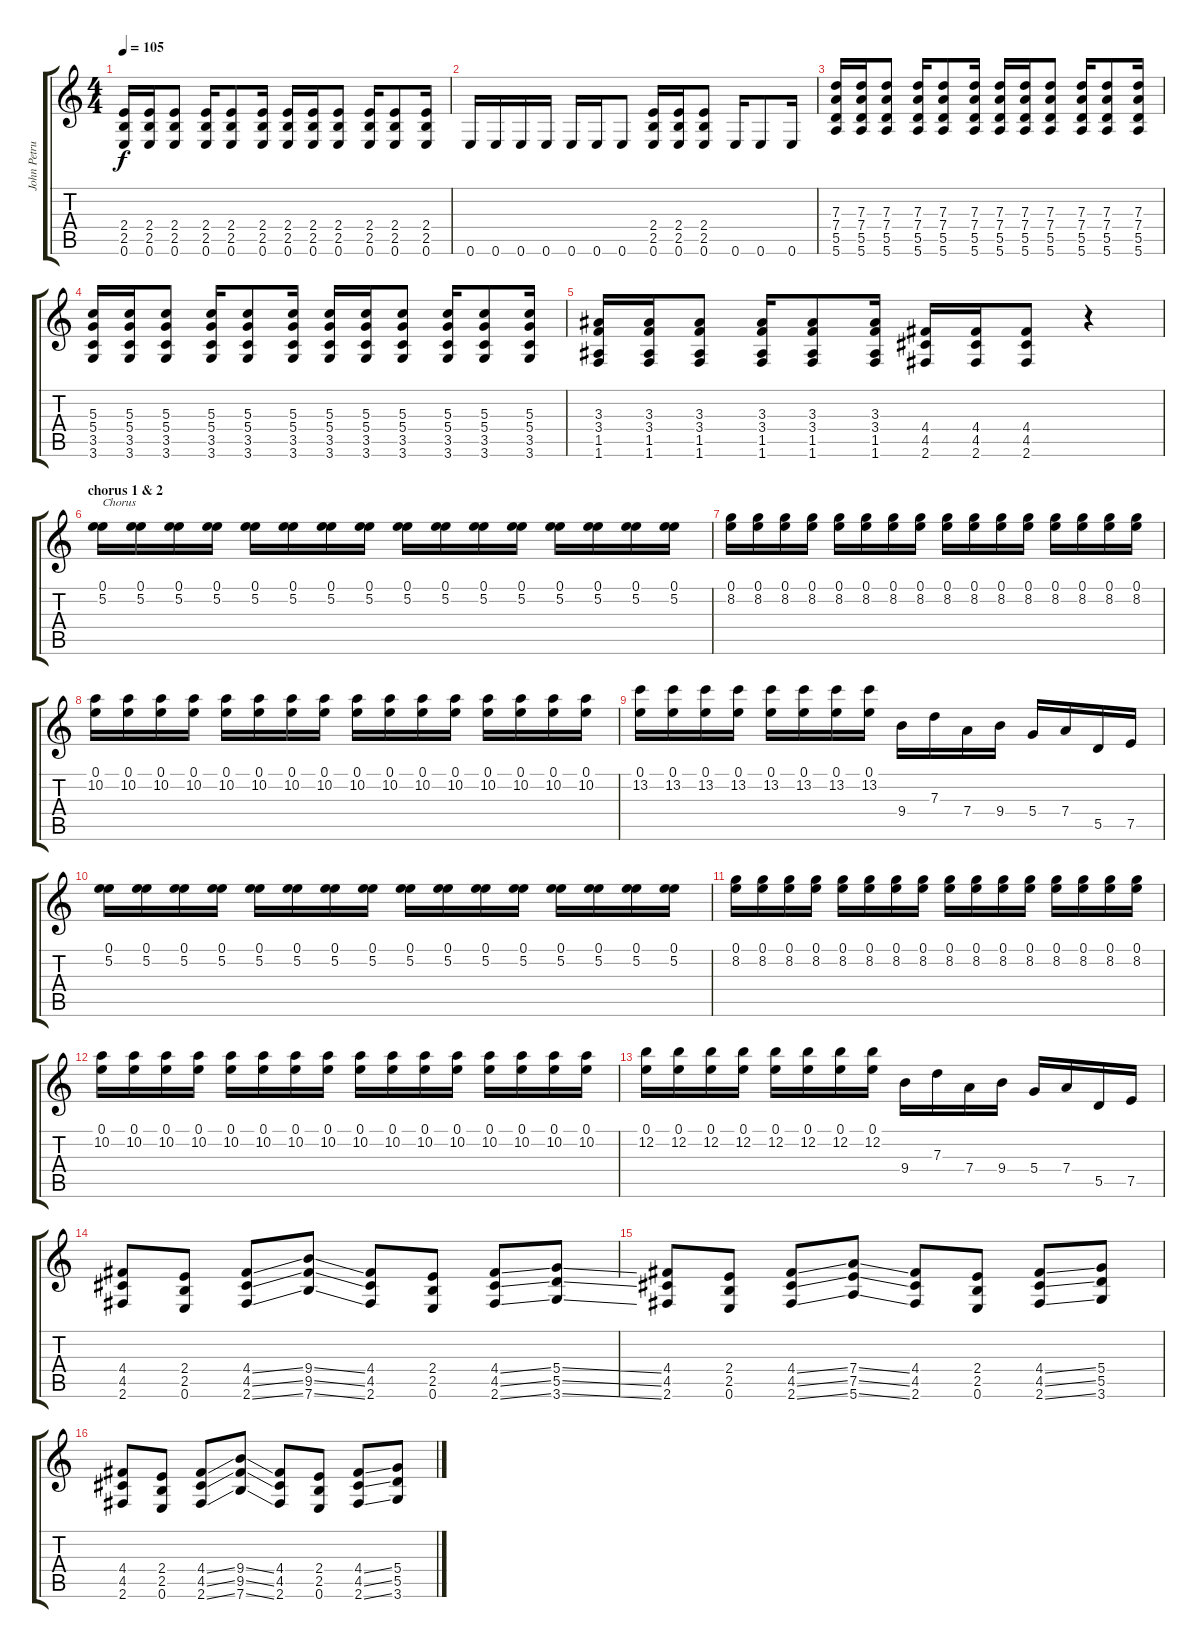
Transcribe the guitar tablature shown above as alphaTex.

\track ("John Petrucci" "John Petru") {instrument distortionguitar}
\staff {score tabs}
\tuning (E4 B3 G3 D3 A2 E2) {hide}
\ts (4 4)
\tempo 105
\clef g2
\ks c
(2.4 2.5 0.6).16{dy f} (2.4 2.5 0.6).16 (2.4 2.5 0.6).8 (2.4 2.5 0.6).16 (2.4 2.5 0.6).8 (2.4 2.5 0.6).16 (2.4 2.5 0.6).16 (2.4 2.5 0.6).16 (2.4 2.5 0.6).8 (2.4 2.5 0.6).16 (2.4 2.5 0.6).8 (2.4 2.5 0.6).16 |
0.6.16 0.6.16 0.6.16 0.6.16 0.6.16 0.6.16 0.6.8 (2.4 2.5 0.6).16 (2.4 2.5 0.6).16 (2.4 2.5 0.6).8 0.6.16 0.6.8 0.6.16 |
(7.3 7.4 5.5 5.6).16 (7.3 7.4 5.5 5.6).16 (7.3 7.4 5.5 5.6).8 (7.3 7.4 5.5 5.6).16 (7.3 7.4 5.5 5.6).8 (7.3 7.4 5.5 5.6).16 (7.3 7.4 5.5 5.6).16 (7.3 7.4 5.5 5.6).16 (7.3 7.4 5.5 5.6).8 (7.3 7.4 5.5 5.6).16 (7.3 7.4 5.5 5.6).8 (7.3 7.4 5.5 5.6).16 |
(5.3 5.4 3.5 3.6).16 (5.3 5.4 3.5 3.6).16 (5.3 5.4 3.5 3.6).8 (5.3 5.4 3.5 3.6).16 (5.3 5.4 3.5 3.6).8 (5.3 5.4 3.5 3.6).16 (5.3 5.4 3.5 3.6).16 (5.3 5.4 3.5 3.6).16 (5.3 5.4 3.5 3.6).8 (5.3 5.4 3.5 3.6).16 (5.3 5.4 3.5 3.6).8 (5.3 5.4 3.5 3.6).16 |
(3.3 3.4 1.5 1.6).16 (3.3 3.4 1.5 1.6).16 (3.3 3.4 1.5 1.6).8 (3.3 3.4 1.5 1.6).16 (3.3 3.4 1.5 1.6).8 (3.3 3.4 1.5 1.6).16 (4.4 4.5 2.6).16 (4.4 4.5 2.6).16 (4.4 4.5 2.6).8 r.4 |
\section ("" "chorus 1 & 2")
(0.1 5.2).16{txt "Chorus"} (0.1 5.2).16 (0.1 5.2).16 (0.1 5.2).16 (0.1 5.2).16 (0.1 5.2).16 (0.1 5.2).16 (0.1 5.2).16 (0.1 5.2).16 (0.1 5.2).16 (0.1 5.2).16 (0.1 5.2).16 (0.1 5.2).16 (0.1 5.2).16 (0.1 5.2).16 (0.1 5.2).16 |
(0.1 8.2).16 (0.1 8.2).16 (0.1 8.2).16 (0.1 8.2).16 (0.1 8.2).16 (0.1 8.2).16 (0.1 8.2).16 (0.1 8.2).16 (0.1 8.2).16 (0.1 8.2).16 (0.1 8.2).16 (0.1 8.2).16 (0.1 8.2).16 (0.1 8.2).16 (0.1 8.2).16 (0.1 8.2).16 |
(0.1 10.2).16 (0.1 10.2).16 (0.1 10.2).16 (0.1 10.2).16 (0.1 10.2).16 (0.1 10.2).16 (0.1 10.2).16 (0.1 10.2).16 (0.1 10.2).16 (0.1 10.2).16 (0.1 10.2).16 (0.1 10.2).16 (0.1 10.2).16 (0.1 10.2).16 (0.1 10.2).16 (0.1 10.2).16 |
(0.1 13.2).16 (0.1 13.2).16 (0.1 13.2).16 (0.1 13.2).16 (0.1 13.2).16 (0.1 13.2).16 (0.1 13.2).16 (0.1 13.2).16 9.4.16 7.3.16 7.4.16 9.4.16 5.4.16 7.4.16 5.5.16 7.5.16 |
(0.1 5.2).16 (0.1 5.2).16 (0.1 5.2).16 (0.1 5.2).16 (0.1 5.2).16 (0.1 5.2).16 (0.1 5.2).16 (0.1 5.2).16 (0.1 5.2).16 (0.1 5.2).16 (0.1 5.2).16 (0.1 5.2).16 (0.1 5.2).16 (0.1 5.2).16 (0.1 5.2).16 (0.1 5.2).16 |
(0.1 8.2).16 (0.1 8.2).16 (0.1 8.2).16 (0.1 8.2).16 (0.1 8.2).16 (0.1 8.2).16 (0.1 8.2).16 (0.1 8.2).16 (0.1 8.2).16 (0.1 8.2).16 (0.1 8.2).16 (0.1 8.2).16 (0.1 8.2).16 (0.1 8.2).16 (0.1 8.2).16 (0.1 8.2).16 |
(0.1 10.2).16 (0.1 10.2).16 (0.1 10.2).16 (0.1 10.2).16 (0.1 10.2).16 (0.1 10.2).16 (0.1 10.2).16 (0.1 10.2).16 (0.1 10.2).16 (0.1 10.2).16 (0.1 10.2).16 (0.1 10.2).16 (0.1 10.2).16 (0.1 10.2).16 (0.1 10.2).16 (0.1 10.2).16 |
(0.1 12.2).16 (0.1 12.2).16 (0.1 12.2).16 (0.1 12.2).16 (0.1 12.2).16 (0.1 12.2).16 (0.1 12.2).16 (0.1 12.2).16 9.4.16 7.3.16 7.4.16 9.4.16 5.4.16 7.4.16 5.5.16 7.5.16 |
(4.4 4.5 2.6).8 (2.4 2.5 0.6).8 (4.4{ss} 4.5{ss} 2.6{ss}).8 (9.4{ss} 9.5{ss} 7.6{ss}).8 (4.4 4.5 2.6).8 (2.4 2.5 0.6).8 (4.4{ss} 4.5{ss} 2.6{ss}).8 (5.4{ss} 5.5{ss} 3.6{ss}).8 |
(4.4 4.5 2.6).8 (2.4 2.5 0.6).8 (4.4{ss} 4.5{ss} 2.6{ss}).8 (7.4{ss} 7.5{ss} 5.6{ss}).8 (4.4 4.5 2.6).8 (2.4 2.5 0.6).8 (4.4{ss} 4.5{ss} 2.6{ss}).8 (5.4 5.5 3.6).8 |
(4.4 4.5 2.6).8 (2.4 2.5 0.6).8 (4.4{ss} 4.5{ss} 2.6{ss}).8 (9.4{ss} 9.5{ss} 7.6{ss}).8 (4.4 4.5 2.6).8 (2.4 2.5 0.6).8 (4.4{ss} 4.5{ss} 2.6{ss}).8 (5.4{ss} 5.5{ss} 3.6{ss}).8
